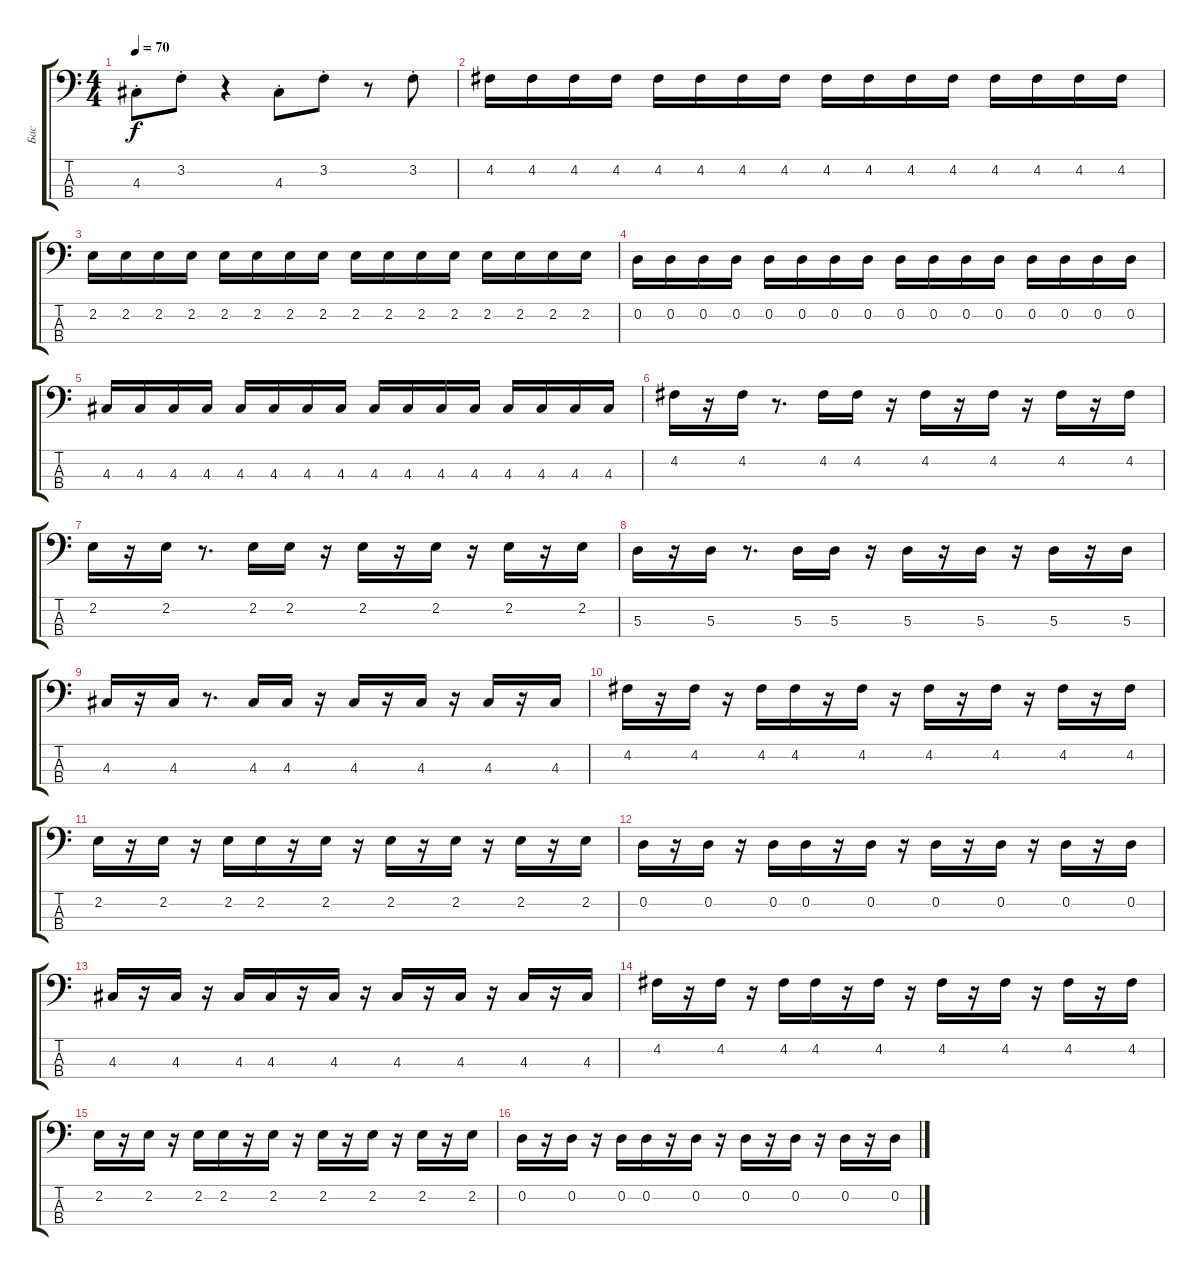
\track ("Бас" "Бас") {instrument electricbassfinger}
\staff {score tabs}
\tuning (G2 D2 A1 E1) {hide}
\ts (4 4)
\tempo 70
\clef f4
\ks c
4.3{st}.8{dy f} 3.2{st}.8 r.4 4.3{st}.8 3.2{st}.8 r.8 3.2{st}.8 |
4.2.16 4.2.16 4.2.16 4.2.16 4.2.16 4.2.16 4.2.16 4.2.16 4.2.16 4.2.16 4.2.16 4.2.16 4.2.16 4.2.16 4.2.16 4.2.16 |
2.2.16 2.2.16 2.2.16 2.2.16 2.2.16 2.2.16 2.2.16 2.2.16 2.2.16 2.2.16 2.2.16 2.2.16 2.2.16 2.2.16 2.2.16 2.2.16 |
0.2.16 0.2.16 0.2.16 0.2.16 0.2.16 0.2.16 0.2.16 0.2.16 0.2.16 0.2.16 0.2.16 0.2.16 0.2.16 0.2.16 0.2.16 0.2.16 |
4.3.16 4.3.16 4.3.16 4.3.16 4.3.16 4.3.16 4.3.16 4.3.16 4.3.16 4.3.16 4.3.16 4.3.16 4.3.16 4.3.16 4.3.16 4.3.16 |
4.2.16 r.16 4.2.16 r.8{d} 4.2.16 4.2.16 r.16 4.2.16 r.16 4.2.16 r.16 4.2.16 r.16 4.2.16 |
2.2.16 r.16 2.2.16 r.8{d} 2.2.16 2.2.16 r.16 2.2.16 r.16 2.2.16 r.16 2.2.16 r.16 2.2.16 |
5.3.16 r.16 5.3.16 r.8{d} 5.3.16 5.3.16 r.16 5.3.16 r.16 5.3.16 r.16 5.3.16 r.16 5.3.16 |
4.3.16 r.16 4.3.16 r.8{d} 4.3.16 4.3.16 r.16 4.3.16 r.16 4.3.16 r.16 4.3.16 r.16 4.3.16 |
4.2.16 r.16 4.2.16 r.16 4.2.16 4.2.16 r.16 4.2.16 r.16 4.2.16 r.16 4.2.16 r.16 4.2.16 r.16 4.2.16 |
2.2.16 r.16 2.2.16 r.16 2.2.16 2.2.16 r.16 2.2.16 r.16 2.2.16 r.16 2.2.16 r.16 2.2.16 r.16 2.2.16 |
0.2.16 r.16 0.2.16 r.16 0.2.16 0.2.16 r.16 0.2.16 r.16 0.2.16 r.16 0.2.16 r.16 0.2.16 r.16 0.2.16 |
4.3.16 r.16 4.3.16 r.16 4.3.16 4.3.16 r.16 4.3.16 r.16 4.3.16 r.16 4.3.16 r.16 4.3.16 r.16 4.3.16 |
4.2.16 r.16 4.2.16 r.16 4.2.16 4.2.16 r.16 4.2.16 r.16 4.2.16 r.16 4.2.16 r.16 4.2.16 r.16 4.2.16 |
2.2.16 r.16 2.2.16 r.16 2.2.16 2.2.16 r.16 2.2.16 r.16 2.2.16 r.16 2.2.16 r.16 2.2.16 r.16 2.2.16 |
0.2.16 r.16 0.2.16 r.16 0.2.16 0.2.16 r.16 0.2.16 r.16 0.2.16 r.16 0.2.16 r.16 0.2.16 r.16 0.2.16
